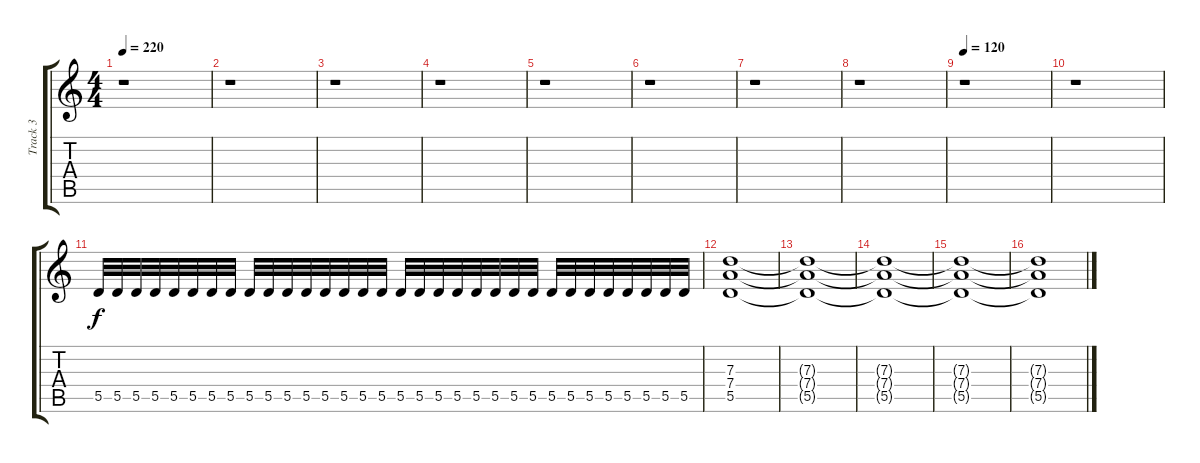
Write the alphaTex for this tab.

\track ("Track 3" "Track 3") {instrument overdrivenguitar}
\staff {score tabs}
\tuning (E4 B3 G3 D3 A2 E2) {hide}
\ts (4 4)
\tempo 220
\clef g2
\ks c
r.1{dy f} |
r.1 |
r.1 |
r.1 |
r.1 |
r.1 |
r.1 |
r.1 |
\tempo 120
r.1 |
r.1 |
5.5.32 5.5.32 5.5.32 5.5.32 5.5.32 5.5.32 5.5.32 5.5.32 5.5.32 5.5.32 5.5.32 5.5.32 5.5.32 5.5.32 5.5.32 5.5.32 5.5.32 5.5.32 5.5.32 5.5.32 5.5.32 5.5.32 5.5.32 5.5.32 5.5.32 5.5.32 5.5.32 5.5.32 5.5.32 5.5.32 5.5.32 5.5.32 |
(7.3 7.4 5.5).1 |
(7.3{t} 7.4{t} 5.5{t}).1 |
(7.3{t} 7.4{t} 5.5{t}).1 |
(7.3{t} 7.4{t} 5.5{t}).1 |
(7.3{t} 7.4{t} 5.5{t}).1
